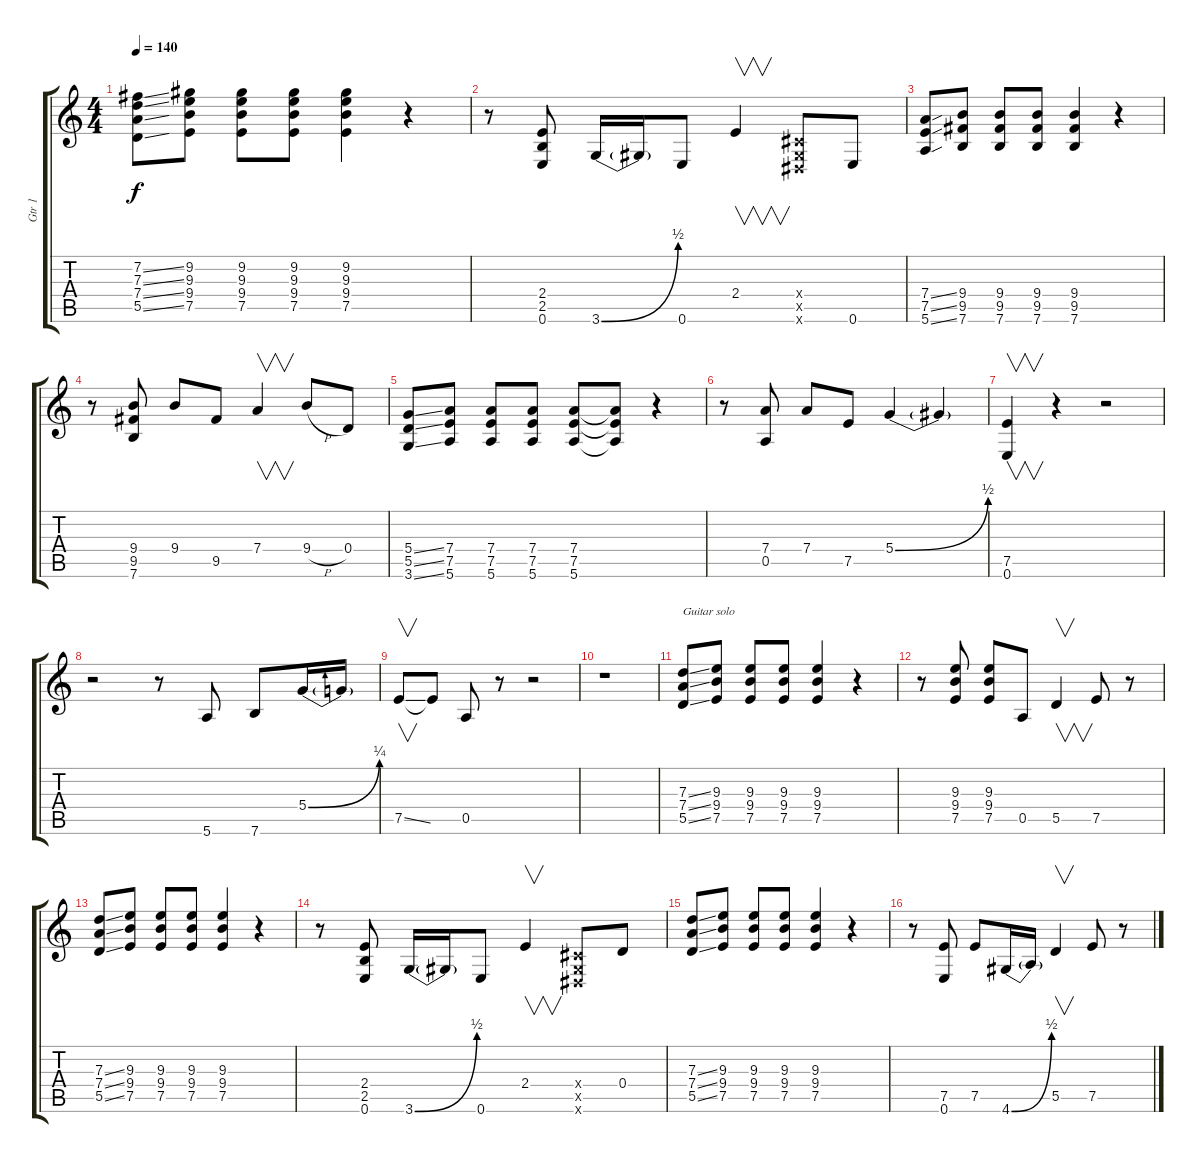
\track ("Gtr 1" "Gtr 1") {instrument overdrivenguitar}
\staff {score tabs}
\tuning (E4 B3 G3 D3 A2 E2) {hide}
\ts (4 4)
\tempo 140
\clef g2
\ks c
(7.2{ss} 7.3{ss} 7.4{ss} 5.5{ss}).8{dy f} (9.2 9.3 9.4 7.5).8 (9.2 9.3 9.4 7.5).8 (9.2 9.3 9.4 7.5).8 (9.2 9.3 9.4 7.5).4 r.4 |
r.8 (2.4 2.5 0.6).8 3.6{be (bend 0 0 60 2)}.16 3.6{t}.16 0.6.8 2.4.4{v} (-1.4{x} -1.5{x} -1.6{x}).8 0.6.8 |
(7.4{ss} 7.5{ss} 5.6{ss}).8 (9.4 9.5 7.6).8 (9.4 9.5 7.6).8 (9.4 9.5 7.6).8 (9.4 9.5 7.6).4 r.4 |
r.8 (9.4 9.5 7.6).8 9.4.8 9.5.8 7.4.4{v} 9.4{h}.8 0.4.8 |
(5.4{ss} 5.5{ss} 3.6{ss}).8 (7.4 7.5 5.6).8 (7.4 7.5 5.6).8 (7.4 7.5 5.6).8 (7.4 7.5 5.6).8 (7.4{t} 7.5{t} 5.6{t}).8 r.4 |
r.8 (7.4 0.5).8 7.4.8 7.5.8 5.4{be (bend 0 0 60 2)}.4 5.4{t}.4 |
(7.5 0.6).4{v} r.4 r.2 |
r.2 r.8 5.6.8 7.6.8 5.4{be (bend 0 0 60 1)}.16 5.4{t}.16 |
7.5{ss}.8{v} 7.5{t}.8 0.5.8 r.8 r.2 |
r.1 |
(7.3{ss} 7.4{ss} 5.5{ss}).8{txt "Guitar solo"} (9.3 9.4 7.5).8 (9.3 9.4 7.5).8 (9.3 9.4 7.5).8 (9.3 9.4 7.5).4 r.4 |
r.8 (9.3 9.4 7.5).8 (9.3 9.4 7.5).8 0.5.8 5.5.4{v} 7.5.8 r.8 |
(7.3{ss} 7.4{ss} 5.5{ss}).8 (9.3 9.4 7.5).8 (9.3 9.4 7.5).8 (9.3 9.4 7.5).8 (9.3 9.4 7.5).4 r.4 |
r.8 (2.4 2.5 0.6).8 3.6{be (bend 0 0 60 2)}.16 3.6{t}.16 0.6.8 2.4.4{v} (-1.4{x} -1.5{x} -1.6{x}).8 0.4.8 |
(7.3{ss} 7.4{ss} 5.5{ss}).8 (9.3 9.4 7.5).8 (9.3 9.4 7.5).8 (9.3 9.4 7.5).8 (9.3 9.4 7.5).4 r.4 |
r.8 (7.5 0.6).8 7.5.8 4.6{be (bend 0 0 60 2)}.16 4.6{t}.16 5.5.4{v} 7.5.8 r.8
